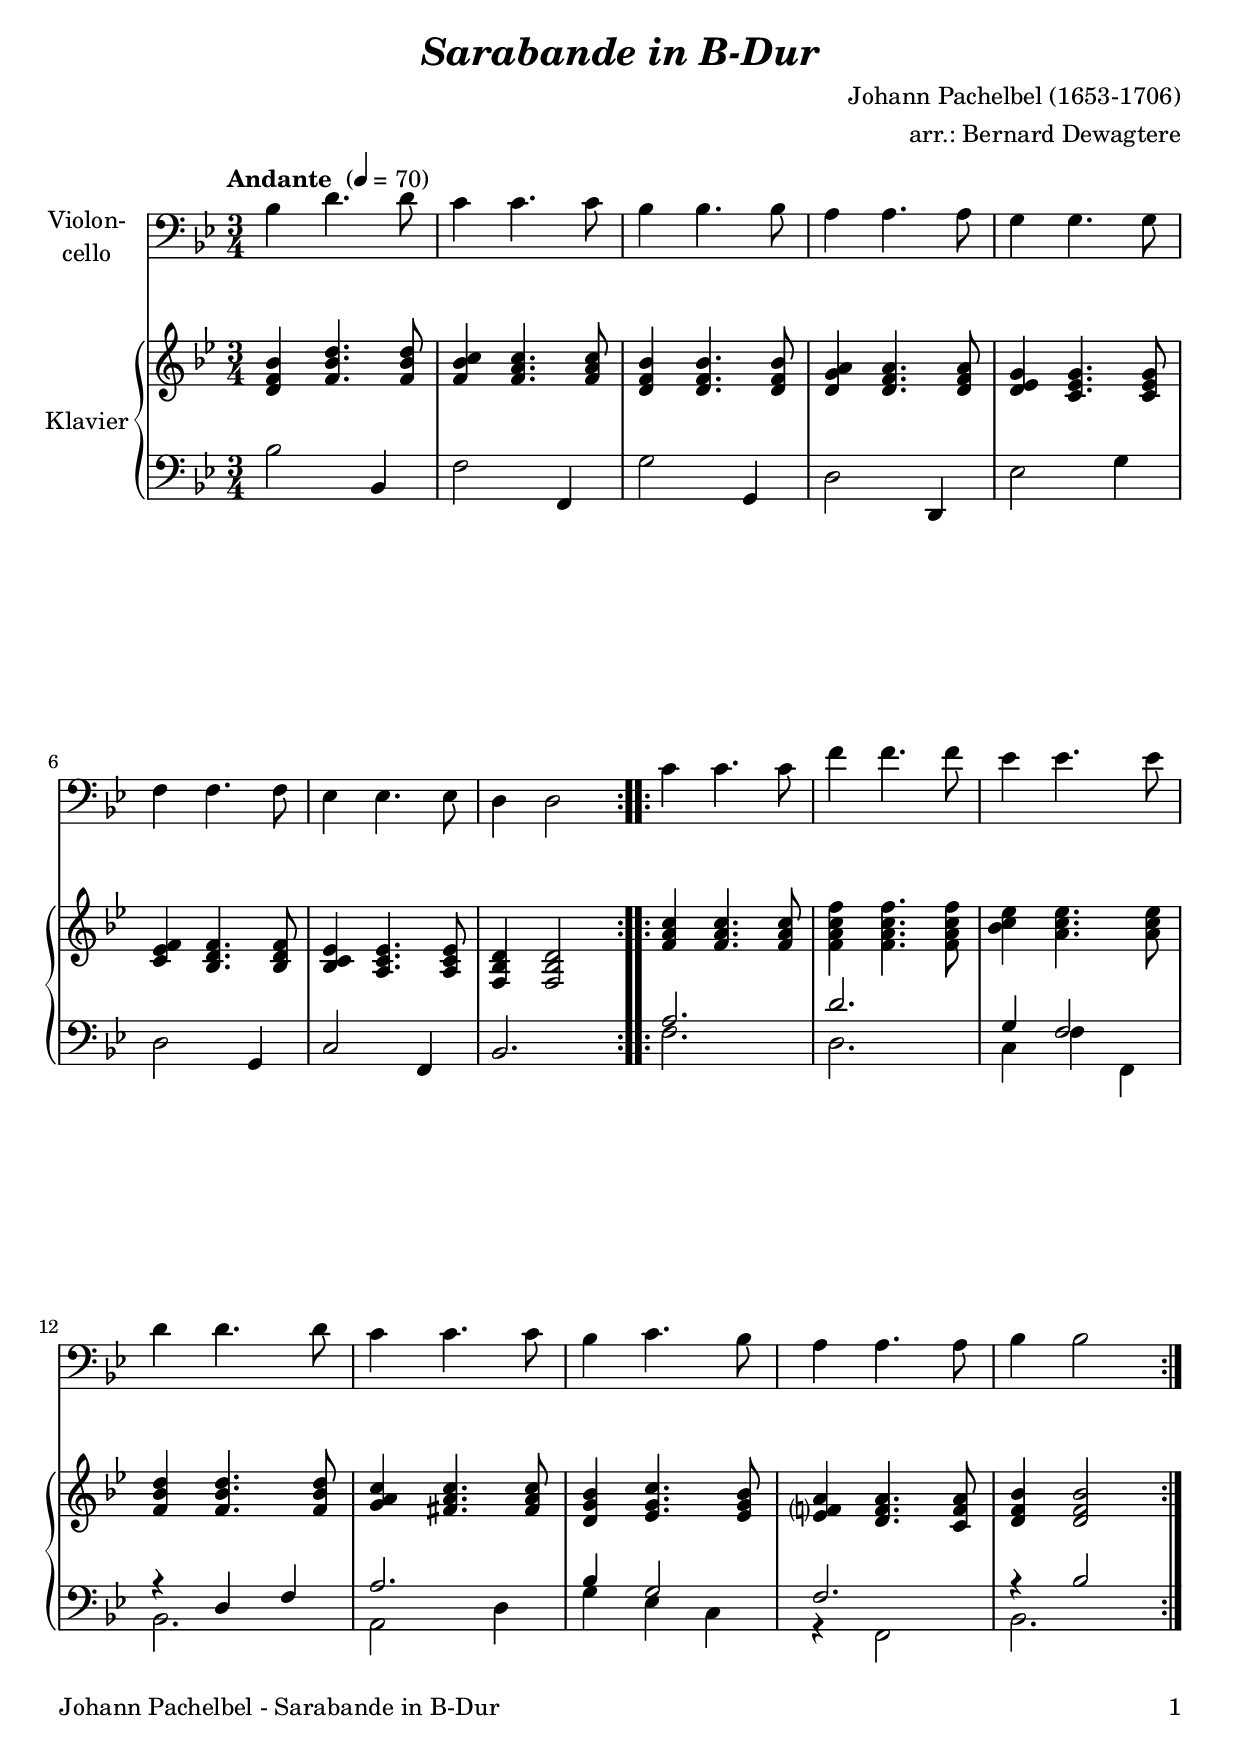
\version "2.24.1"
\include "deutsch.ly"

#(set-global-staff-size 21)

\header {
  title       = \markup \bold \italic "Sarabande in B-Dur"
  composer    = "Johann Pachelbel (1653-1706)"
  arranger    = "arr.: Bernard Dewagtere"
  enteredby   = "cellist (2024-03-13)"
  piece       = ""
}

voiceconsts = {
  \key b \major
  \time 3/4
  \clef "bass"
  \numericTimeSignature
  \compressEmptyMeasures
  % Set default beaming for all staves
  \set Timing.beamExceptions = #'()
  \set Timing.baseMoment     = #(ly:make-moment 1 4)
  \set Timing.beatStructure  = #'(1 1 1)
  \tempo "Andante " 4=70
}

mivc = "cello"
%mikl = "church organ"
%mikl = "bright acoustic"
mikl = "harpsichord"

va = \relative c' {
  \voiceconsts

  \repeat volta 2 {
    b4 d4. d8
    c4 c4. c8
    b4 b4. b8

    a4 a4. a8
    g4 g4. g8
    f4 f4. f8

    es4 es4. es8
    d4 d2
  }
  
  \repeat volta 2 {
    c'4 c4. c8
    f4 f4. f8
    es4 es4. es8

    d4 d4. d8
    c4 c4. c8
    b4 c4. b8

    a4 a4. a8
    b4 b2
  }
}

vb = \relative c' {
  \voiceconsts
  \clef "treble"
  
  \repeat volta 2 {
    <d f b>4 <f b d>4. <f b d>8
    <f b c>4 <f a c>4. <f a c>8
    <d f b>4 <d f b>4. <d f b>8

    <d g a>4 <d f a>4. <d f a>8
    <d es g>4 <c es g>4. <c es g>8
    <c es f>4 <b d f>4. <b d f>8

    <b c es>4 <a c es>4. <a c es>8
    <f b d>4 <f b d>2
  }
  
  \repeat volta 2 {
    <f' a c>4 <f a c>4. <f a c>8
    <f a c f>4 <f a c f>4. <f a c f>8
    <b c es>4 <a c es>4. <a c es>8

    <f b d>4 <f b d>4. <f b d>8
    <g a c>4 <fis a c>4. <fis a c>8
    <d g b>4 <es g c>4. <es g b>8

    <es f? a>4 <d f a>4. <c f a>8
    <d f b>4 <d f b>2
  }
}

vc = \relative c' {
  \voiceconsts

  \repeat volta 2 {
    b2 b,4
    f'2 f,4
    g'2 g,4

    d'2 d,4
    es'2 g4
    d2 g,4

    c2 f,4
    b2.
  }
  
  \repeat volta 2 {
    << {
      a'2.
      d
      g,4 f2

      r4 d f
      a2.
      b4 g2

      f2.
      r4 b2
    } \\ {
      f2.
      d
      c4 f f,

      b2.
      a2 d4
      g es c

      r f,2
      b2.
    } >>
  }
}


music = <<
  \new Staff {
    \set Staff.midiInstrument = \mivc
    \set Staff.instrumentName = \markup \center-column { "Violon-" "cello" }
    \transpose b b { \va }
  }

  \new PianoStaff <<
    \set PianoStaff.midiInstrument = \mikl
    \set PianoStaff.instrumentName = \markup \center-column { "Klavier" }
    <<
      \new Staff {
	\transpose b b { \vb }
    }
 %    \new Dynamics \vdy
      \new Staff {
	\transpose b b { \vc }
      }
    >>  
  >>
>>

\book {
   \paper {
    print-page-number = ##t
    print-first-page-number = ##t
    ragged-last-bottom = ##f
    oddHeaderMarkup = \markup \null
    evenHeaderMarkup = \markup \null
    oddFooterMarkup = \markup {
      \fill-line {
        \if \should-print-page-number
        "Johann Pachelbel - Sarabande in B-Dur" \fromproperty #'page:page-number-string
      }
    }
    evenFooterMarkup = \oddFooterMarkup
  } \score {
    \music
    \layout {}
  }

  \score {
    \unfoldRepeats \music

    \midi {
      \context {
        \Score
      }
    }
  }
}
